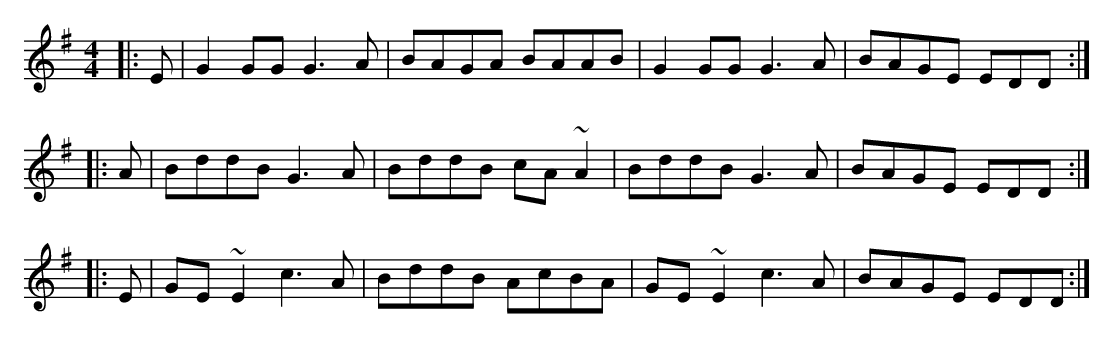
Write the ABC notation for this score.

X:1
M:4/4
K:G
|:E|G2GG G3A|BAGA BAAB|G2GG G3A|BAGE EDD:|
|:A|BddB G3A|BddB cA~A2|BddB G3A|BAGE EDD:|
|:E|GE~E2 c3A|BddB AcBA|GE~E2 c3A|BAGE EDD:|
